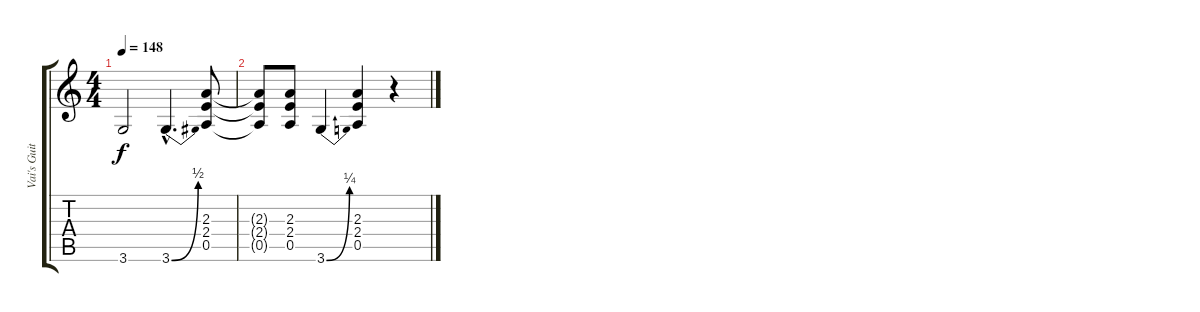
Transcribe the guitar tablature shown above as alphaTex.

\track ("Vai's Guitar 1" "Vai's Guit") {instrument distortionguitar}
\staff {score tabs}
\tuning (E4 B3 G3 D3 A2 E2) {hide}
\ts (4 4)
\tempo 148
\clef g2
\ks c
3.6{t}.2{dy f} 3.6{be (bend 0 0 60 2) hac}.4{d} (2.3 2.4 0.5).8 |
(2.3{t} 2.4{t} 0.5{t}).8 (2.3 2.4 0.5).8 3.6{be (bend 0 0 60 1)}.4 (2.3 2.4 0.5).4 r.4
